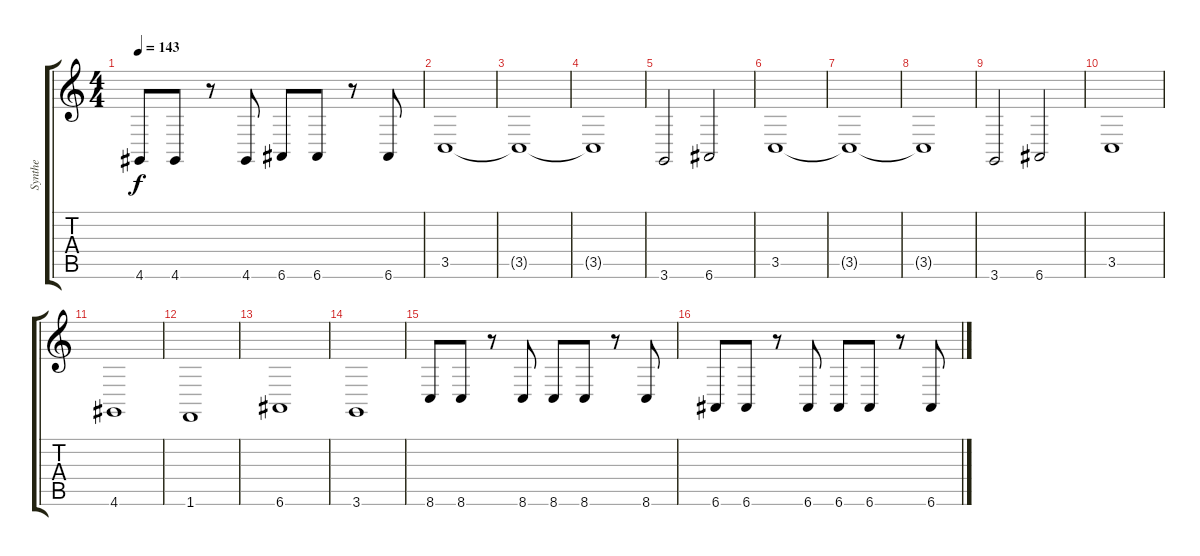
\track ("Synthe" "Synthe") {instrument synthbrass2}
\staff {score tabs}
\tuning (E4 B3 G3 D3 A2 E2) {hide}
\ts (4 4)
\tempo 143
\clef g2
\ks c
4.6.8{dy f} 4.6.8 r.8 4.6.8 6.6.8 6.6.8 r.8 6.6.8 |
3.5.1 |
3.5{t}.1 |
3.5{t}.1 |
3.6.2 6.6.2 |
3.5.1 |
3.5{t}.1 |
3.5{t}.1 |
3.6.2 6.6.2 |
3.5.1 |
4.6.1 |
1.6.1 |
6.6.1 |
3.6.1 |
8.6.8 8.6.8 r.8 8.6.8 8.6.8 8.6.8 r.8 8.6.8 |
6.6.8 6.6.8 r.8 6.6.8 6.6.8 6.6.8 r.8 6.6.8
